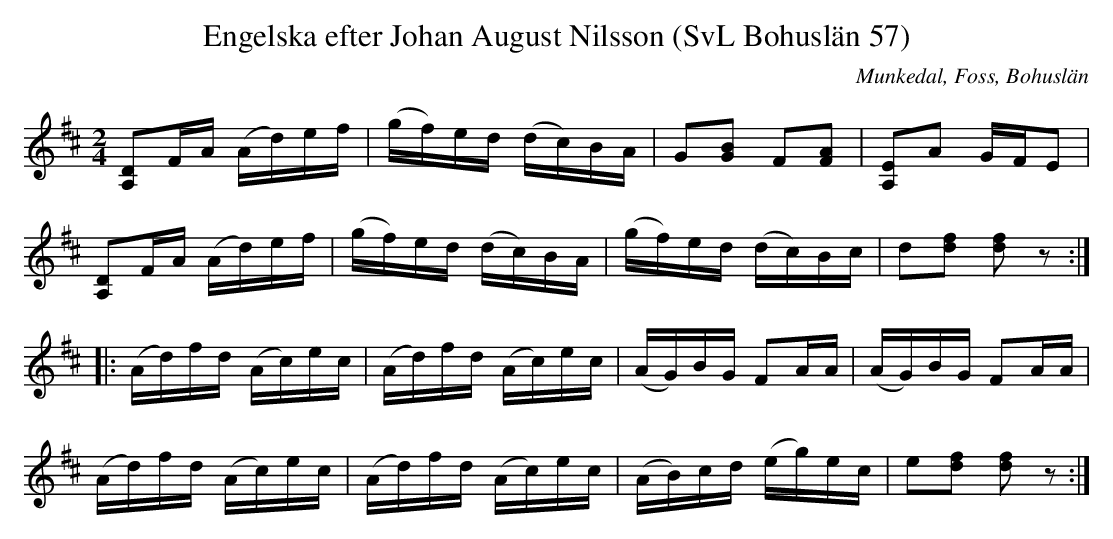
X:1
T:Engelska efter Johan August Nilsson (SvL Bohuslän 57)
O:Munkedal, Foss, Bohuslän
M:2/4
L:1/16
K:D
[DA,]2FA (Ad)ef|(gf)ed (dc)BA|G2[GB]2 F2[FA]2|[A,E]2A2 GFE2|
[DA,]2FA (Ad)ef|(gf)ed (dc)BA|(gf)ed (dc)Bc|d2[df]2 [df]2z2:|
|:(Ad)fd (Ac)ec|(Ad)fd (Ac)ec|(AG)BG F2AA|(AG)BG F2AA|
(Ad)fd (Ac)ec|(Ad)fd (Ac)ec|(AB)cd (eg)ec|e2[df]2 [df]2z2:|
